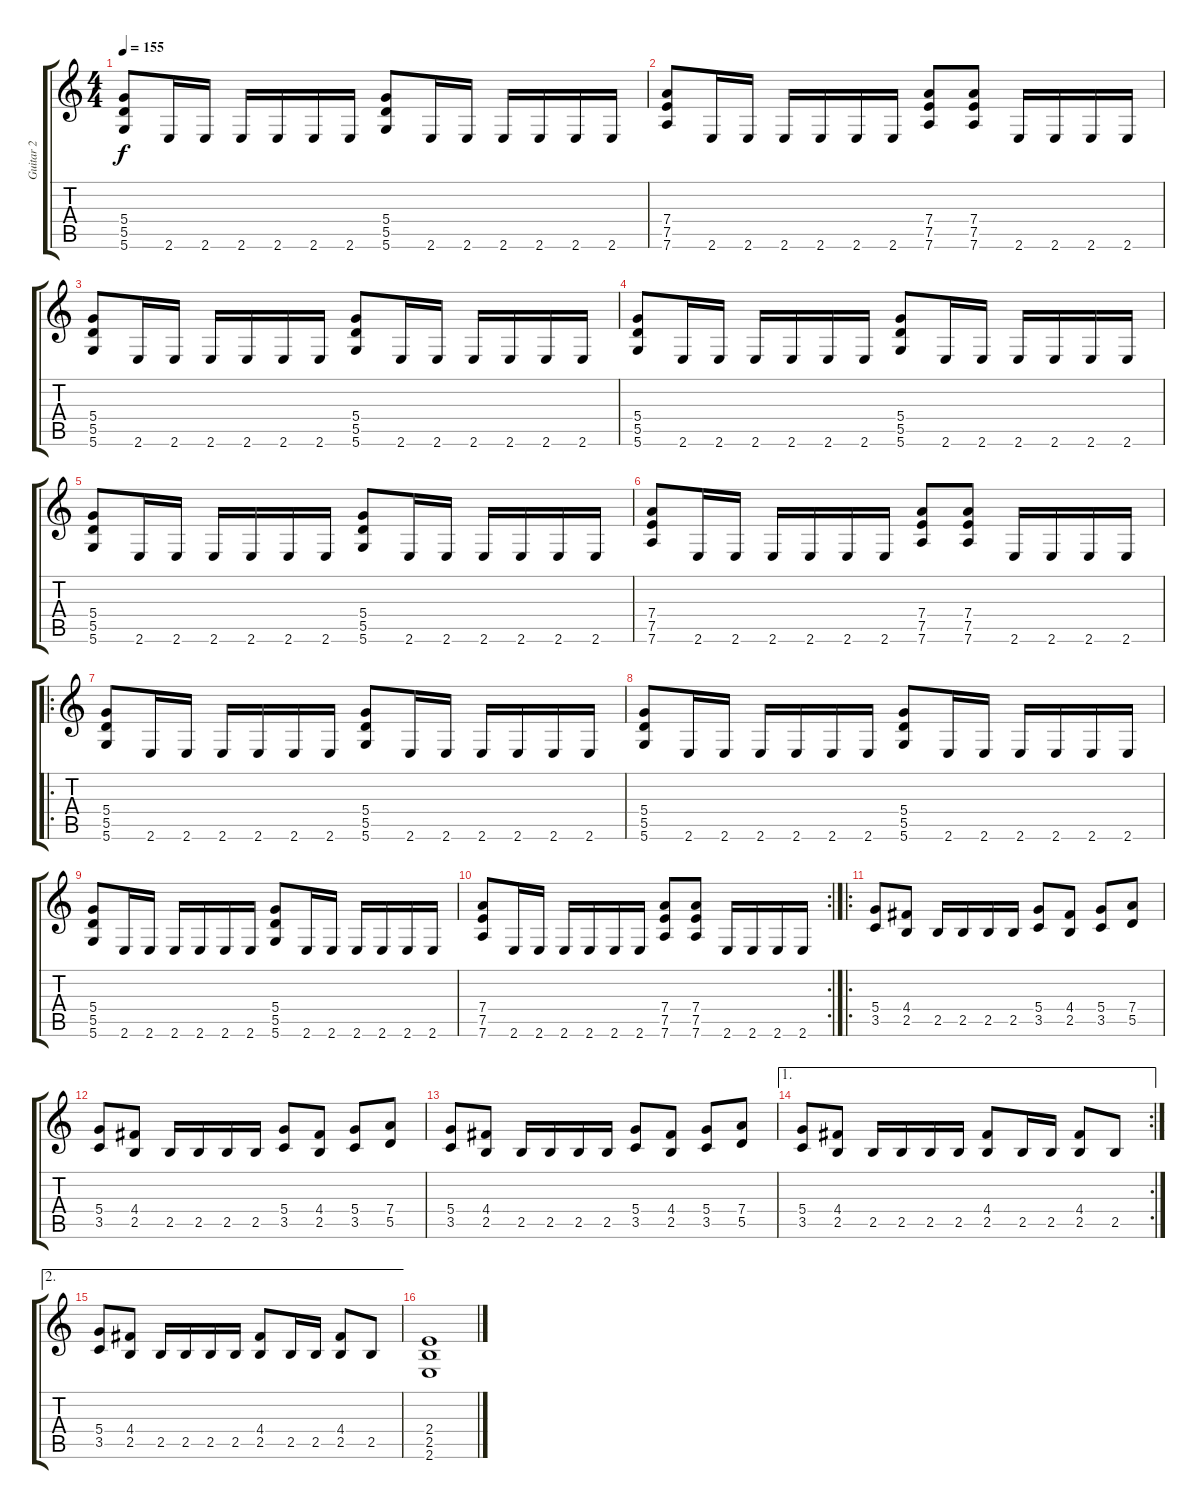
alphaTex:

\track ("Guitar 2" "Guitar 2") {instrument overdrivenguitar}
\staff {score tabs}
\tuning (E4 B3 G3 D3 A2 D2) {hide}
\ts (4 4)
\tempo 155
\clef g2
\ks c
(5.4 5.5 5.6).8{dy f} 2.6.16 2.6.16 2.6.16 2.6.16 2.6.16 2.6.16 (5.4 5.5 5.6).8 2.6.16 2.6.16 2.6.16 2.6.16 2.6.16 2.6.16 |
(7.4 7.5 7.6).8 2.6.16 2.6.16 2.6.16 2.6.16 2.6.16 2.6.16 (7.4 7.5 7.6).8 (7.4 7.5 7.6).8 2.6.16 2.6.16 2.6.16 2.6.16 |
(5.4 5.5 5.6).8 2.6.16 2.6.16 2.6.16 2.6.16 2.6.16 2.6.16 (5.4 5.5 5.6).8 2.6.16 2.6.16 2.6.16 2.6.16 2.6.16 2.6.16 |
(5.4 5.5 5.6).8 2.6.16 2.6.16 2.6.16 2.6.16 2.6.16 2.6.16 (5.4 5.5 5.6).8 2.6.16 2.6.16 2.6.16 2.6.16 2.6.16 2.6.16 |
(5.4 5.5 5.6).8 2.6.16 2.6.16 2.6.16 2.6.16 2.6.16 2.6.16 (5.4 5.5 5.6).8 2.6.16 2.6.16 2.6.16 2.6.16 2.6.16 2.6.16 |
(7.4 7.5 7.6).8 2.6.16 2.6.16 2.6.16 2.6.16 2.6.16 2.6.16 (7.4 7.5 7.6).8 (7.4 7.5 7.6).8 2.6.16 2.6.16 2.6.16 2.6.16 |
\ro
(5.4 5.5 5.6).8 2.6.16 2.6.16 2.6.16 2.6.16 2.6.16 2.6.16 (5.4 5.5 5.6).8 2.6.16 2.6.16 2.6.16 2.6.16 2.6.16 2.6.16 |
(5.4 5.5 5.6).8 2.6.16 2.6.16 2.6.16 2.6.16 2.6.16 2.6.16 (5.4 5.5 5.6).8 2.6.16 2.6.16 2.6.16 2.6.16 2.6.16 2.6.16 |
(5.4 5.5 5.6).8 2.6.16 2.6.16 2.6.16 2.6.16 2.6.16 2.6.16 (5.4 5.5 5.6).8 2.6.16 2.6.16 2.6.16 2.6.16 2.6.16 2.6.16 |
\rc 2
(7.4 7.5 7.6).8 2.6.16 2.6.16 2.6.16 2.6.16 2.6.16 2.6.16 (7.4 7.5 7.6).8 (7.4 7.5 7.6).8 2.6.16 2.6.16 2.6.16 2.6.16 |
\ro
(5.4 3.5).8 (4.4 2.5).8 2.5.16 2.5.16 2.5.16 2.5.16 (5.4 3.5).8 (4.4 2.5).8 (5.4 3.5).8 (7.4 5.5).8 |
(5.4 3.5).8 (4.4 2.5).8 2.5.16 2.5.16 2.5.16 2.5.16 (5.4 3.5).8 (4.4 2.5).8 (5.4 3.5).8 (7.4 5.5).8 |
(5.4 3.5).8 (4.4 2.5).8 2.5.16 2.5.16 2.5.16 2.5.16 (5.4 3.5).8 (4.4 2.5).8 (5.4 3.5).8 (7.4 5.5).8 |
\ae 1
\rc 2
(5.4 3.5).8 (4.4 2.5).8 2.5.16 2.5.16 2.5.16 2.5.16 (4.4 2.5).8 2.5.16 2.5.16 (4.4 2.5).8 2.5.8 |
\ae 2
(5.4 3.5).8 (4.4 2.5).8 2.5.16 2.5.16 2.5.16 2.5.16 (4.4 2.5).8 2.5.16 2.5.16 (4.4 2.5).8 2.5.8 |
(2.4 2.5 2.6).1
